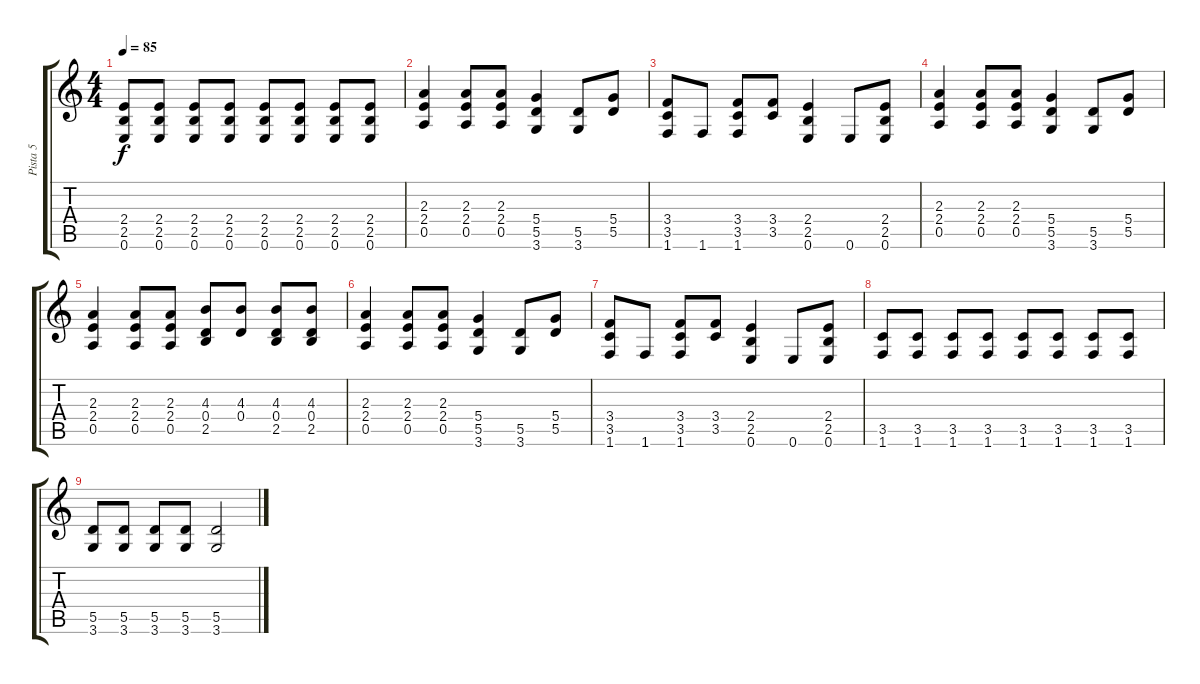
\track ("Pista 5" "Pista 5") {instrument overdrivenguitar}
\staff {score tabs}
\tuning (E4 B3 G3 D3 A2 E2) {hide}
\ts (4 4)
\tempo 85
\clef g2
\ks c
(2.4 2.5 0.6).8{dy f} (2.4 2.5 0.6).8 (2.4 2.5 0.6).8 (2.4 2.5 0.6).8 (2.4 2.5 0.6).8 (2.4 2.5 0.6).8 (2.4 2.5 0.6).8 (2.4 2.5 0.6).8 |
(2.3 2.4 0.5).4 (2.3 2.4 0.5).8 (2.3 2.4 0.5).8 (5.4 5.5 3.6).4 (5.5 3.6).8 (5.4 5.5).8 |
(3.4 3.5 1.6).8 1.6.8 (3.4 3.5 1.6).8 (3.4 3.5).8 (2.4 2.5 0.6).4 0.6.8 (2.4 2.5 0.6).8 |
(2.3 2.4 0.5).4 (2.3 2.4 0.5).8 (2.3 2.4 0.5).8 (5.4 5.5 3.6).4 (5.5 3.6).8 (5.4 5.5).8 |
(2.3 2.4 0.5).4 (2.3 2.4 0.5).8 (2.3 2.4 0.5).8 (4.3 0.4 2.5).8 (4.3 0.4).8 (4.3 0.4 2.5).8 (4.3 0.4 2.5).8 |
(2.3 2.4 0.5).4 (2.3 2.4 0.5).8 (2.3 2.4 0.5).8 (5.4 5.5 3.6).4 (5.5 3.6).8 (5.4 5.5).8 |
(3.4 3.5 1.6).8 1.6.8 (3.4 3.5 1.6).8 (3.4 3.5).8 (2.4 2.5 0.6).4 0.6.8 (2.4 2.5 0.6).8 |
(3.5 1.6).8 (3.5 1.6).8 (3.5 1.6).8 (3.5 1.6).8 (3.5 1.6).8 (3.5 1.6).8 (3.5 1.6).8 (3.5 1.6).8 |
(5.5 3.6).8 (5.5 3.6).8 (5.5 3.6).8 (5.5 3.6).8 (5.5 3.6).2
